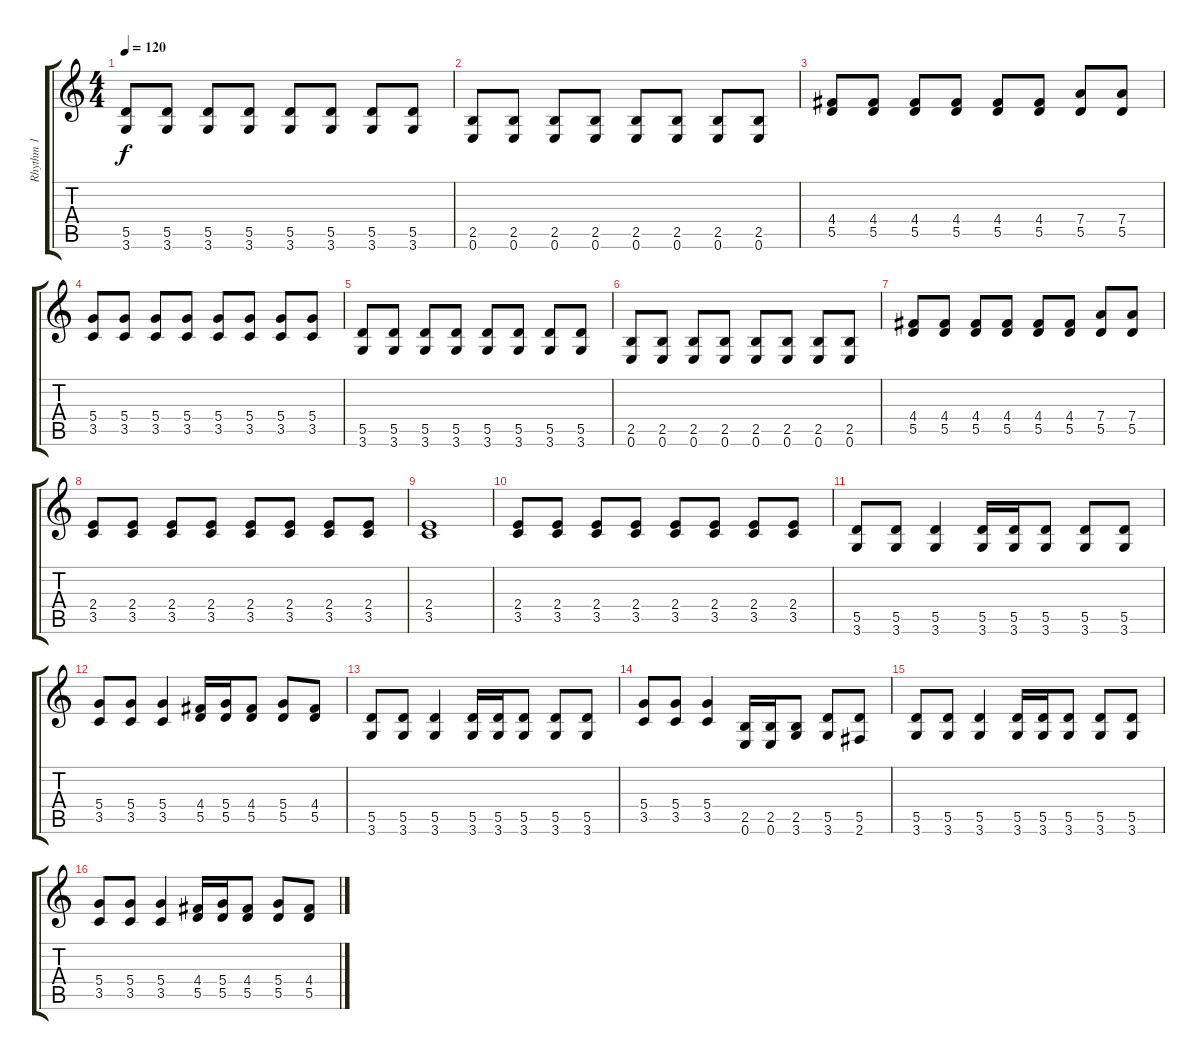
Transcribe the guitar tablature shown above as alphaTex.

\track ("Rhythm 1" "Rhythm 1") {instrument distortionguitar}
\staff {score tabs}
\tuning (E4 B3 G3 D3 A2 E2) {hide}
\ts (4 4)
\tempo 120
\clef g2
\ks c
(5.5 3.6).8{dy f} (5.5 3.6).8 (5.5 3.6).8 (5.5 3.6).8 (5.5 3.6).8 (5.5 3.6).8 (5.5 3.6).8 (5.5 3.6).8 |
(2.5 0.6).8 (2.5 0.6).8 (2.5 0.6).8 (2.5 0.6).8 (2.5 0.6).8 (2.5 0.6).8 (2.5 0.6).8 (2.5 0.6).8 |
(4.4 5.5).8 (4.4 5.5).8 (4.4 5.5).8 (4.4 5.5).8 (4.4 5.5).8 (4.4 5.5).8 (7.4 5.5).8 (7.4 5.5).8 |
(5.4 3.5).8 (5.4 3.5).8 (5.4 3.5).8 (5.4 3.5).8 (5.4 3.5).8 (5.4 3.5).8 (5.4 3.5).8 (5.4 3.5).8 |
(5.5 3.6).8 (5.5 3.6).8 (5.5 3.6).8 (5.5 3.6).8 (5.5 3.6).8 (5.5 3.6).8 (5.5 3.6).8 (5.5 3.6).8 |
(2.5 0.6).8 (2.5 0.6).8 (2.5 0.6).8 (2.5 0.6).8 (2.5 0.6).8 (2.5 0.6).8 (2.5 0.6).8 (2.5 0.6).8 |
(4.4 5.5).8 (4.4 5.5).8 (4.4 5.5).8 (4.4 5.5).8 (4.4 5.5).8 (4.4 5.5).8 (7.4 5.5).8 (7.4 5.5).8 |
(2.4 3.5).8 (2.4 3.5).8 (2.4 3.5).8 (2.4 3.5).8 (2.4 3.5).8 (2.4 3.5).8 (2.4 3.5).8 (2.4 3.5).8 |
(2.4 3.5).1{volume 10} |
(2.4 3.5).8{volume 13} (2.4 3.5).8 (2.4 3.5).8 (2.4 3.5).8 (2.4 3.5).8 (2.4 3.5).8 (2.4 3.5).8 (2.4 3.5).8 |
(5.5 3.6).8 (5.5 3.6).8 (5.5 3.6).4 (5.5 3.6).16 (5.5 3.6).16 (5.5 3.6).8 (5.5 3.6).8 (5.5 3.6).8 |
(5.4 3.5).8 (5.4 3.5).8 (5.4 3.5).4 (4.4 5.5).16 (5.4 5.5).16 (4.4 5.5).8 (5.4 5.5).8 (4.4 5.5).8 |
(5.5 3.6).8 (5.5 3.6).8 (5.5 3.6).4 (5.5 3.6).16 (5.5 3.6).16 (5.5 3.6).8 (5.5 3.6).8 (5.5 3.6).8 |
(5.4 3.5).8 (5.4 3.5).8 (5.4 3.5).4 (2.5 0.6).16 (2.5 0.6).16 (2.5 3.6).8 (5.5 3.6).8 (5.5 2.6).8 |
(5.5 3.6).8 (5.5 3.6).8 (5.5 3.6).4 (5.5 3.6).16 (5.5 3.6).16 (5.5 3.6).8 (5.5 3.6).8 (5.5 3.6).8 |
(5.4 3.5).8 (5.4 3.5).8 (5.4 3.5).4 (4.4 5.5).16 (5.4 5.5).16 (4.4 5.5).8 (5.4 5.5).8 (4.4 5.5).8
